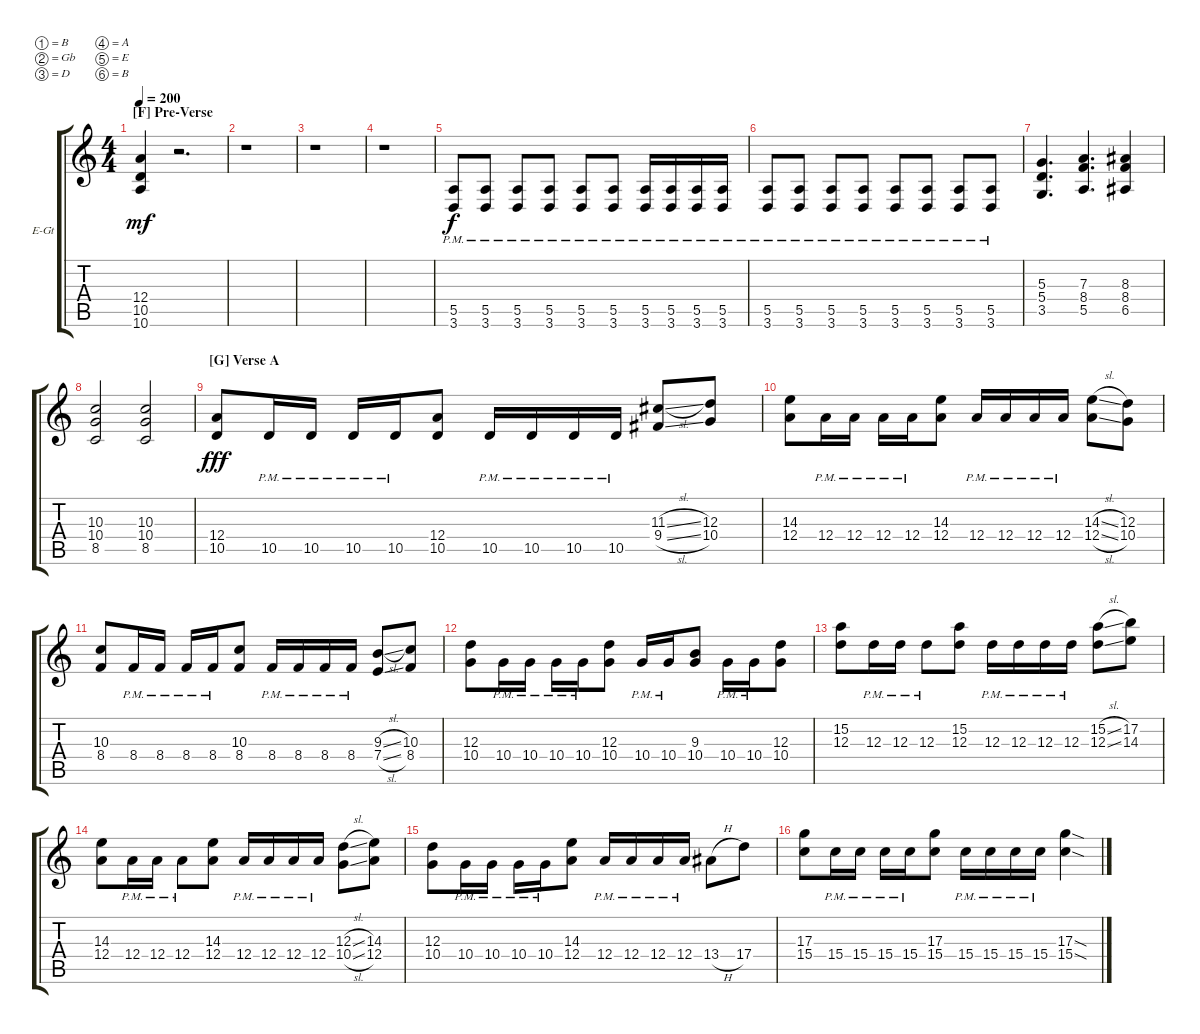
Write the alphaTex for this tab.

\defaultSystemsLayout 4
\bracketExtendMode groupsimilarinstruments
\firstSystemTrackNameOrientation horizontal
\otherSystemsTrackNameOrientation horizontal
\track ("Guitar 2 (Right/High)" "E-Gt") {instrument distortionguitar}
\staff {score tabs}
\tuning (B3 Gb3 D3 A2 E2 B1)
\ts (4 4)
\section ("F" "Pre-Verse")
\tempo 200
\clef g2
\scale
0.333333
\ks c
(10.6 10.5 12.4).4{dy mf} r.2{d} |
\scale
0.333333 r.1 |
\scale
0.333333 r.1 |
\scale
0.333333 r.1 |
\scale
0.333333 (3.6{pm} 5.5{pm}).8{dy f} (3.6{pm} 5.5{pm}).8 (3.6{pm} 5.5{pm}).8 (3.6{pm} 5.5{pm}).8 (3.6{pm} 5.5{pm}).8 (3.6{pm} 5.5{pm}).8 (3.6{pm} 5.5{pm}).16 (3.6{pm} 5.5{pm}).16 (3.6{pm} 5.5{pm}).16 (3.6{pm} 5.5{pm}).16 |
\scale
0.333333 (3.6{pm} 5.5{pm}).8 (3.6{pm} 5.5{pm}).8 (3.6{pm} 5.5{pm}).8 (3.6{pm} 5.5{pm}).8 (3.6{pm} 5.5{pm}).8 (3.6{pm} 5.5{pm}).8 (3.6{pm} 5.5{pm}).8 (3.6{pm} 5.5{pm}).8 |
\scale
0.333333 (3.5 5.4 5.3).4{d} (8.4 7.3 5.5).4{d} (8.4 8.3 6.5).4 |
\scale
0.333333 (10.4 10.3 8.5).2 (10.4 10.3 8.5).2 |
\section ("G" "Verse A")
\scale
0.333333 (10.5 12.4).8{dy fff} 10.5{pm}.16 10.5{pm}.16 10.5{pm}.16 10.5{pm}.16 (10.5 12.4).8 10.5{pm}.16 10.5{pm}.16 10.5{pm}.16 10.5{pm}.16 (9.4{sl} 11.3{sl}).8 (10.4 12.3).8 |
\scale
0.333333 (12.4 14.3).8 12.4{pm}.16 12.4{pm}.16 12.4{pm}.16 12.4{pm}.16 (12.4 14.3).8 12.4{pm}.16 12.4{pm}.16 12.4{pm}.16 12.4{pm}.16 (12.4{sl} 14.3{sl}).8 (10.4 12.3).8 |
\scale
0.333333 (8.4 10.3).8 8.4{pm}.16 8.4{pm}.16 8.4{pm}.16 8.4{pm}.16 (8.4 10.3).8 8.4{pm}.16 8.4{pm}.16 8.4{pm}.16 8.4{pm}.16 (7.4{sl} 9.3{sl}).8 (8.4 10.3).8 |
\scale
0.333333 (10.4 12.3).8 10.4{pm}.16 10.4{pm}.16 10.4{pm}.16 10.4{pm}.16 (10.4 12.3).8 10.4{pm}.16 10.4{pm}.16 (10.4 9.3).8 10.4{pm}.16 10.4{pm}.16 (12.3 10.4).8 |
\scale
0.333333 (12.3 15.2).8 12.3{pm}.16 12.3{pm}.16 12.3{pm}.8 (12.3 15.2).8 12.3{pm}.16 12.3{pm}.16 12.3{pm}.16 12.3{pm}.16 (12.3{sl} 15.2{sl}).8 (14.3 17.2).8 |
\scale
0.333333 (12.4 14.3).8 12.4{pm}.16 12.4{pm}.16 12.4{pm}.8 (12.4 14.3).8 12.4{pm}.16 12.4{pm}.16 12.4{pm}.16 12.4{pm}.16 (10.4{sl} 12.3{sl}).8 (12.4 14.3).8 |
\scale
0.333333 (10.4 12.3).8 10.4{pm}.16 10.4{pm}.16 10.4{pm}.16 10.4{pm}.16 (12.4 14.3).8 12.4{pm}.16 12.4{pm}.16 12.4{pm}.16 12.4{pm}.16 13.4{h}.8 17.4.8 |
\scale
0.333333 (15.4 17.3).8 15.4{pm}.16 15.4{pm}.16 15.4{pm}.16 15.4{pm}.16 (15.4 17.3).8 15.4{pm}.16 15.4{pm}.16 15.4{pm}.16 15.4{pm}.16 (15.4{sod} 17.3{sod}).4
